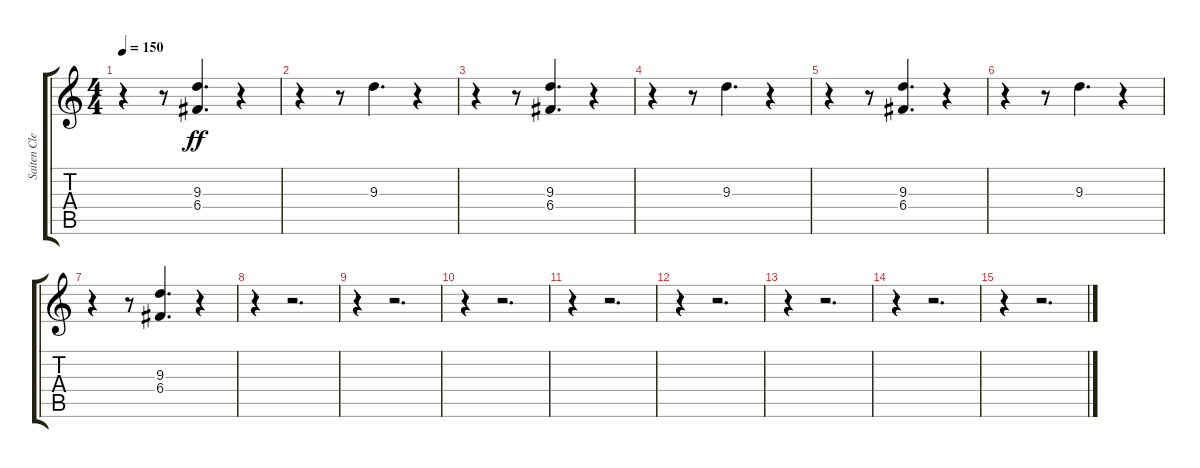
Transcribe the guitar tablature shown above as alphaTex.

\track ("Saiten Clean" "Saiten Cle") {instrument electricguitarclean}
\staff {score tabs}
\tuning (D4 A3 F3 C3 G2 D2) {hide}
\ts (4 4)
\tempo 150
\clef g2
\ks c
r.4{dy ff} r.8 (9.3 6.4).4{d} r.4 |
r.4 r.8 9.3.4{d} r.4 |
r.4 r.8 (9.3 6.4).4{d} r.4 |
r.4 r.8 9.3.4{d} r.4 |
r.4 r.8 (9.3 6.4).4{d} r.4 |
r.4 r.8 9.3.4{d} r.4 |
r.4 r.8 (9.3 6.4).4{d} r.4 |
r.4 r.2{d} |
r.4 r.2{d} |
r.4 r.2{d} |
r.4 r.2{d} |
r.4 r.2{d} |
r.4 r.2{d} |
r.4 r.2{d} |
r.4 r.2{d}
